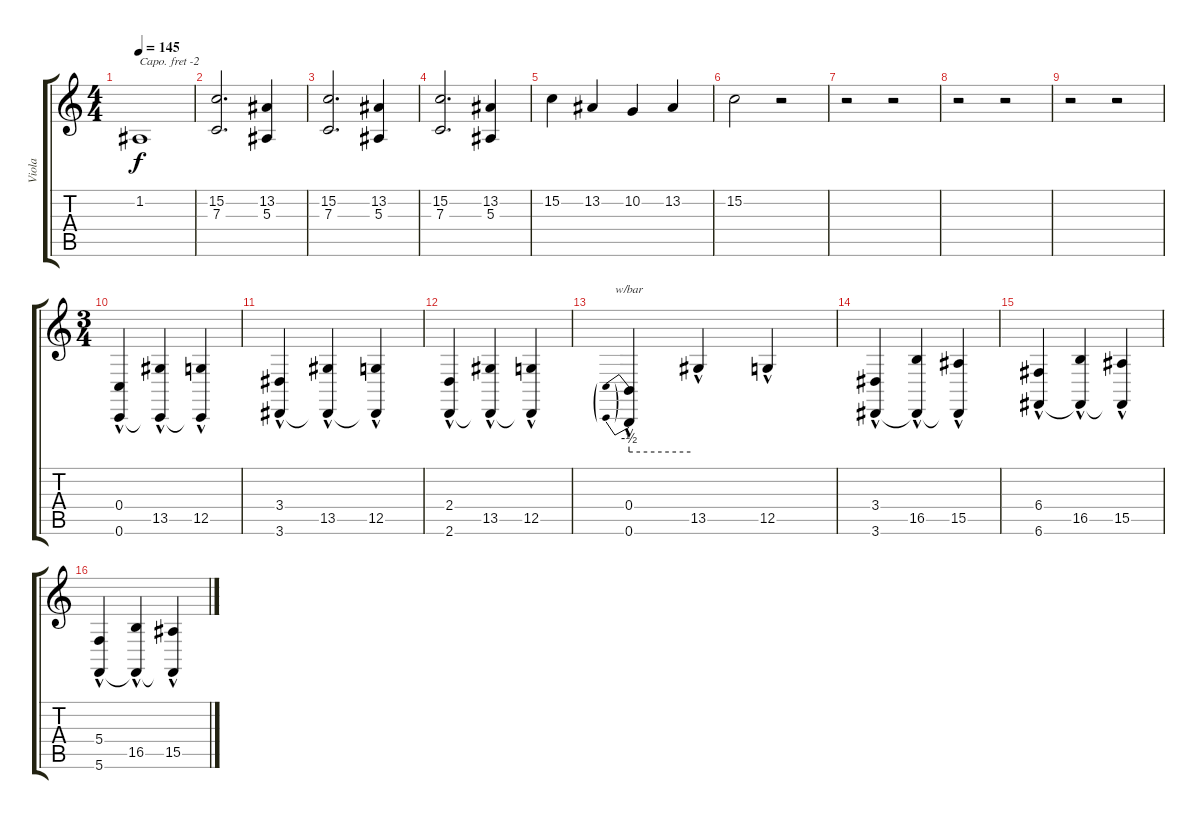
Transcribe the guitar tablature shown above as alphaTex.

\track ("Viola" "Viola") {instrument viola}
\staff {score tabs}
\capo -2
\tuning (E4 B3 G3 D3 A2 D2) {hide}
\ts (4 4)
\tempo 145
\clef g2
\ks c
1.2{t}.1{dy f} |
(15.2 7.3).2{d} (13.2 5.3).4 |
(15.2 7.3).2{d} (13.2 5.3).4 |
(15.2 7.3).2{d} (13.2 5.3).4 |
15.2.4 13.2.4 10.2.4 13.2.4 |
15.2.2 r.2 |
r.2 r.2 |
r.2 r.2 |
r.2 r.2 |
\ts (3 4)
(0.4{hac} 0.6{hac}).4 (13.5{hac} 0.6{t}).4 (12.5{hac} 0.6{t}).4 |
(3.4{hac} 3.6{hac}).4 (13.5{hac} 3.6{t}).4 (12.5{hac} 3.6{t}).4 |
(2.4{hac} 2.6{hac}).4 (13.5{hac} 2.6{t}).4 (12.5{hac} 2.6{t}).4 |
(0.4{hac} 0.6{hac}).4{tbe (predive default 0 -2 60 -2)} 13.5{hac}.4 12.5{hac}.4 |
(3.4{hac} 3.6{hac}).4 (16.5{hac} 3.6{t}).4 (15.5{hac} 3.6{t}).4 |
(6.4{hac} 6.6{hac}).4 (16.5{hac} 6.6{t}).4 (15.5{hac} 6.6{t}).4 |
(5.4{hac} 5.6{hac}).4 (16.5{hac} 5.6{t}).4 (15.5{hac} 5.6{t}).4
